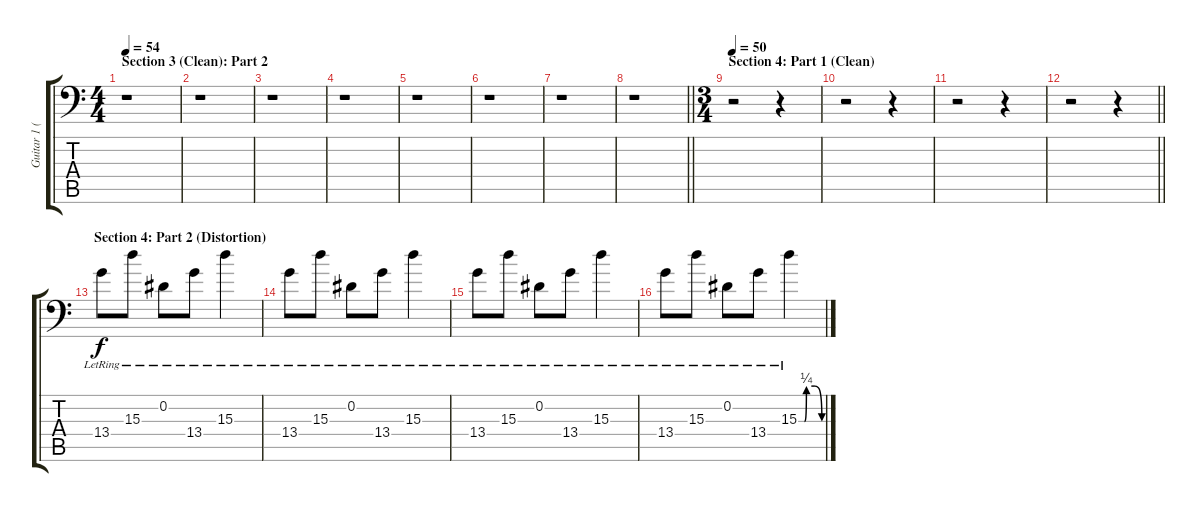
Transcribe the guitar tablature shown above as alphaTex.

\track ("Guitar 1 (Distortion)" "Guitar 1 (") {instrument distortionguitar}
\staff {score tabs}
\tuning (Ab3 Eb3 B2 Gb2 Db2 Ab1) {hide}
\ts (4 4)
\section ("" "Section 3 (Clean): Part 2")
\tempo 54
\clef f4
\ks c
r.1{dy f} |
r.1 |
r.1 |
r.1 |
r.1 |
r.1 |
r.1 |
\barLineRight lightlight
r.1 |
\ts (3 4)
\section ("" "Section 4: Part 1 (Clean)")
\tempo 50
r.2 r.4 |
r.2 r.4 |
r.2 r.4 |
\barLineRight lightlight
r.2 r.4 |
\section ("" "Section 4: Part 2 (Distortion)")
13.4{lr}.8 15.3{lr}.8 0.2{lr}.8 13.4{lr}.8 15.3{lr}.4 |
13.4{lr}.8 15.3{lr}.8 0.2{lr}.8 13.4{lr}.8 15.3{lr}.4 |
13.4{lr}.8 15.3{lr}.8 0.2{lr}.8 13.4{lr}.8 15.3{lr}.4 |
13.4{lr}.8 15.3{lr}.8 0.2{lr}.8 13.4{lr}.8 15.3{be (custom 0 0 15 0 20 1 42 1 60 0) lr}.4
